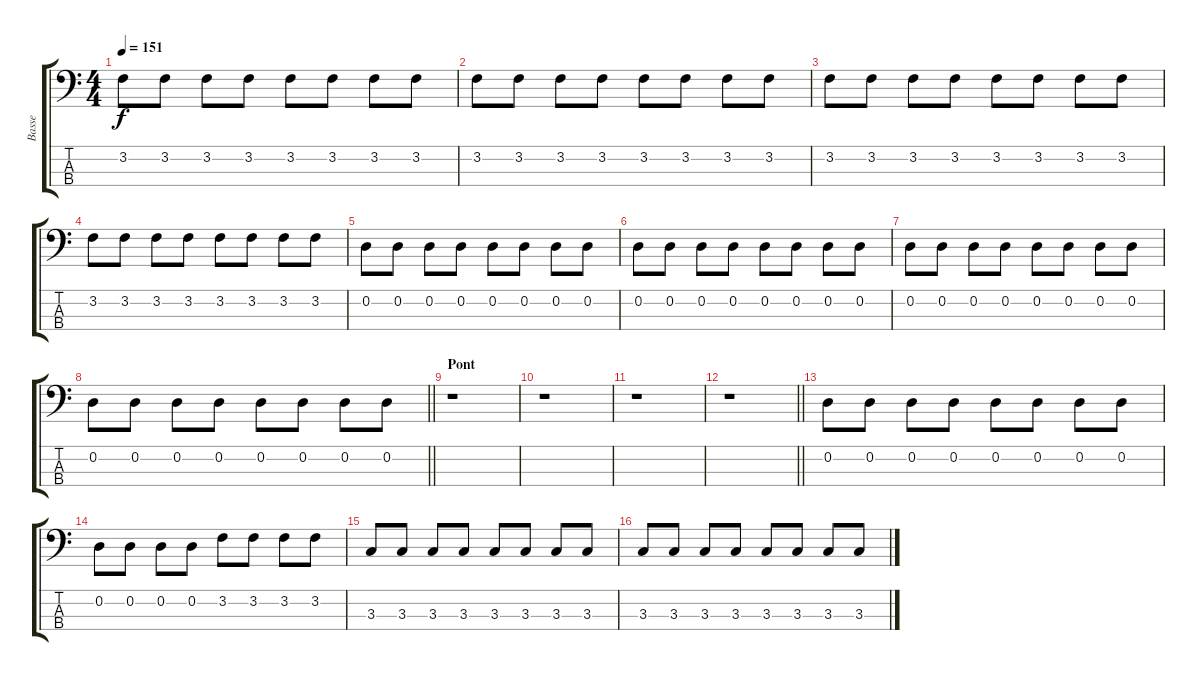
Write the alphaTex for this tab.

\track ("Basse" "Basse") {instrument electricbassfinger}
\staff {score tabs}
\tuning (G2 D2 A1 E1) {hide}
\ts (4 4)
\tempo 151
\clef f4
\ks c
3.2.8{dy f} 3.2.8 3.2.8 3.2.8 3.2.8 3.2.8 3.2.8 3.2.8 |
3.2.8 3.2.8 3.2.8 3.2.8 3.2.8 3.2.8 3.2.8 3.2.8 |
3.2.8 3.2.8 3.2.8 3.2.8 3.2.8 3.2.8 3.2.8 3.2.8 |
3.2.8 3.2.8 3.2.8 3.2.8 3.2.8 3.2.8 3.2.8 3.2.8 |
0.2.8 0.2.8 0.2.8 0.2.8 0.2.8 0.2.8 0.2.8 0.2.8 |
0.2.8 0.2.8 0.2.8 0.2.8 0.2.8 0.2.8 0.2.8 0.2.8 |
0.2.8 0.2.8 0.2.8 0.2.8 0.2.8 0.2.8 0.2.8 0.2.8 |
\barLineRight lightlight
0.2.8 0.2.8 0.2.8 0.2.8 0.2.8 0.2.8 0.2.8 0.2.8 |
\section ("" "Pont")
r.1 |
r.1 |
r.1 |
\barLineRight lightlight
r.1 |
0.2.8 0.2.8 0.2.8 0.2.8 0.2.8 0.2.8 0.2.8 0.2.8 |
0.2.8 0.2.8 0.2.8 0.2.8 3.2.8 3.2.8 3.2.8 3.2.8 |
3.3.8 3.3.8 3.3.8 3.3.8 3.3.8 3.3.8 3.3.8 3.3.8 |
3.3.8 3.3.8 3.3.8 3.3.8 3.3.8 3.3.8 3.3.8 3.3.8
